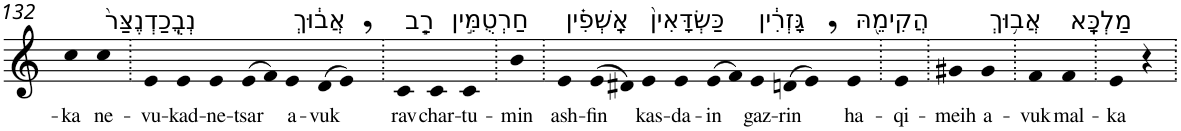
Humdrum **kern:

**kern	**text
*part1	*part1
*staff1	*staff1
*I"Piano	*
*I'Pno	*
!!LO:PB:g=z
*clefG2	*
*k[]	*
=132	=132
!	!LO:LY:b
4cc	-ka
!LO:TX:a:t=נְבֻֽכַדְנֶצַּר֙	!
!	!LO:LY:b
4cc	ne-
=133.	=133.
!	!LO:LY:b
4e	-vu-
!	!LO:LY:b
4e	-kad-
!	!LO:LY:b
4e	-ne-
!	!LO:LY:b
(>8e	-tsar
8f)	.
!LO:TX:a:t=אֲב֔וּךְ	!
!	!LO:LY:b
4e	a-
!	!LO:LY:b
(>8d	-vuk
8e,)	.
=134.	=134.
!LO:TX:a:t=רַ֧ב	!
!	!LO:LY:b
4c	rav
!LO:TX:a:t=חַרְטֻמִּ֣ין	!
!	!LO:LY:b
4c	char-
!	!LO:LY:b
4c	-tu-
=135.	=135.
!	!LO:LY:b
4b	-min
=136.	=136.
!LO:TX:a:t=אָֽשְׁפִ֗ין	!
!	!LO:LY:b
4e	ash-
!	!LO:LY:b
(>8e	-fin
8d#X)	.
!LO:TX:a:t=כַּשְׂדָּאִין֙	!
!	!LO:LY:b
4e	kas-
!	!LO:LY:b
4e	-da-
!	!LO:LY:b
(>8e	-in
8f)	.
!LO:TX:a:t=גָּזְרִ֔ין	!
!	!LO:LY:b
4e	gaz-
!	!LO:LY:b
(>8dn	-rin
8e,)	.
!LO:TX:a:t=הֲקִימֵ֖הּ	!
!	!LO:LY:b
4e	ha-
=137.	=137.
!	!LO:LY:b
4e	-qi-
=138.	=138.
!	!LO:LY:b
4g#X	-meih
!LO:TX:a:t=אֲב֥וּךְ	!
!	!LO:LY:b
4g#	a-
=139.	=139.
!	!LO:LY:b
4f	-vuk
!LO:TX:a:t=מַלְכָּֽא	!
!	!LO:LY:b
4f	mal-
=140.	=140.
!	!LO:LY:b
4e	-ka
4r	.
=.	=.
*-	*-
